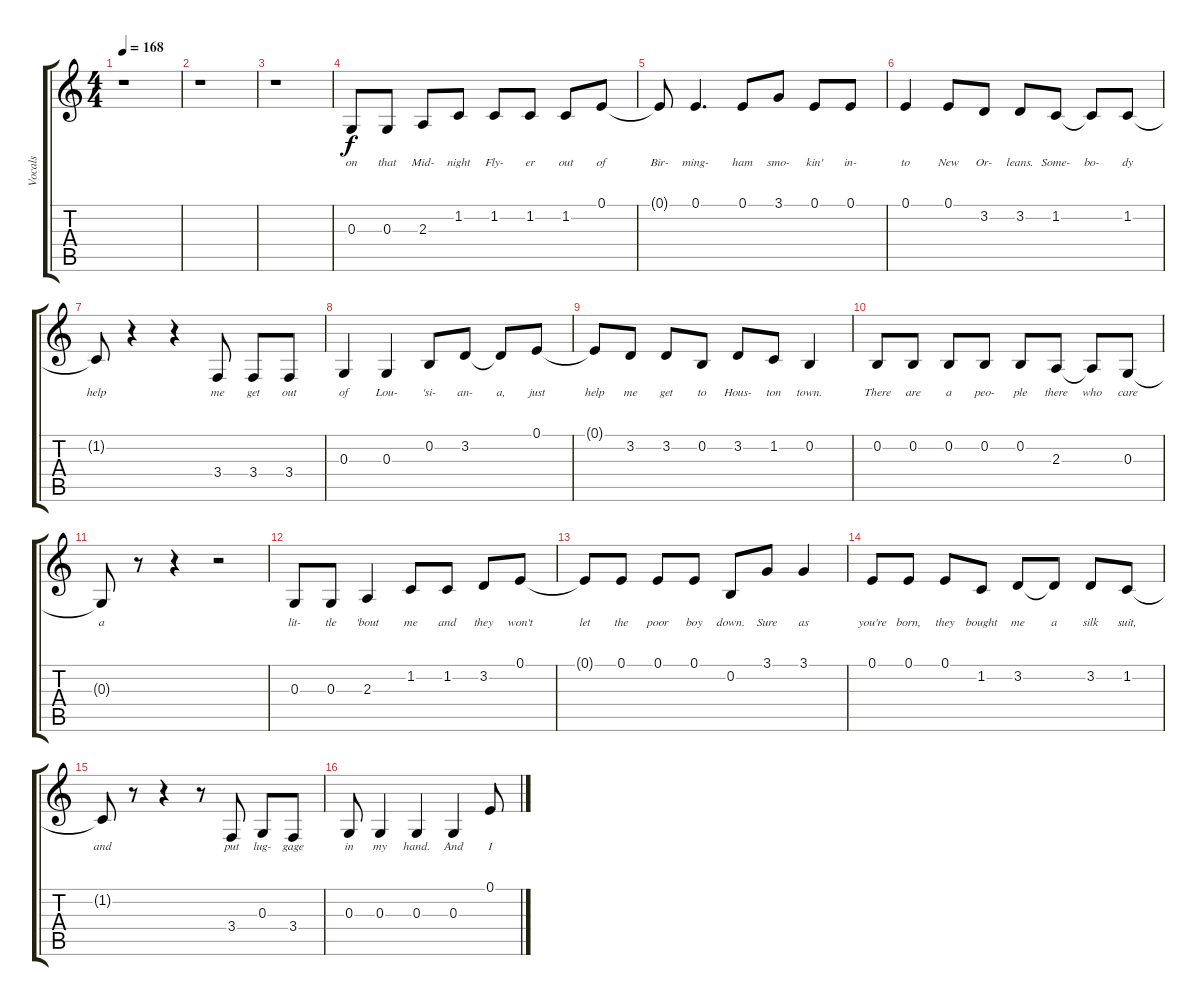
\track ("Vocals" "Vocals") {instrument harmonica}
\staff {score tabs}
\tuning (E4 B3 G3 D3 A2 E2) {hide}
\ts (4 4)
\tempo 168
\clef g2
\ks c
r.1{dy f} |
r.1 |
r.1 |
0.3.8{lyrics (0 "on") lyrics (1 "") lyrics (2 "") lyrics (3 "") lyrics (4 "")} 0.3.8{lyrics (0 "that") lyrics (1 "") lyrics (2 "") lyrics (3 "") lyrics (4 "")} 2.3.8{lyrics (0 "Mid-") lyrics (1 "") lyrics (2 "") lyrics (3 "") lyrics (4 "")} 1.2.8{lyrics (0 "night") lyrics (1 "") lyrics (2 "") lyrics (3 "") lyrics (4 "")} 1.2.8{lyrics (0 "Fly-") lyrics (1 "") lyrics (2 "") lyrics (3 "") lyrics (4 "")} 1.2.8{lyrics (0 "er") lyrics (1 "") lyrics (2 "") lyrics (3 "") lyrics (4 "")} 1.2.8{lyrics (0 "out") lyrics (1 "") lyrics (2 "") lyrics (3 "") lyrics (4 "")} 0.1.8{lyrics (0 "of") lyrics (1 "") lyrics (2 "") lyrics (3 "") lyrics (4 "")} |
0.1{t}.8{lyrics (0 "Bir-") lyrics (1 "") lyrics (2 "") lyrics (3 "") lyrics (4 "")} 0.1.4{d lyrics (0 "ming-") lyrics (1 "") lyrics (2 "") lyrics (3 "") lyrics (4 "")} 0.1.8{lyrics (0 "ham") lyrics (1 "") lyrics (2 "") lyrics (3 "") lyrics (4 "")} 3.1.8{lyrics (0 "smo-") lyrics (1 "") lyrics (2 "") lyrics (3 "") lyrics (4 "")} 0.1.8{lyrics (0 "kin'") lyrics (1 "") lyrics (2 "") lyrics (3 "") lyrics (4 "")} 0.1.8{lyrics (0 "in-") lyrics (1 "") lyrics (2 "") lyrics (3 "") lyrics (4 "")} |
0.1.4{lyrics (0 "to") lyrics (1 "") lyrics (2 "") lyrics (3 "") lyrics (4 "")} 0.1.8{lyrics (0 "New") lyrics (1 "") lyrics (2 "") lyrics (3 "") lyrics (4 "")} 3.2.8{lyrics (0 "Or-") lyrics (1 "") lyrics (2 "") lyrics (3 "") lyrics (4 "")} 3.2.8{lyrics (0 "leans.") lyrics (1 "") lyrics (2 "") lyrics (3 "") lyrics (4 "")} 1.2.8{lyrics (0 "Some-") lyrics (1 "") lyrics (2 "") lyrics (3 "") lyrics (4 "")} 1.2{t}.8{lyrics (0 "bo-") lyrics (1 "") lyrics (2 "") lyrics (3 "") lyrics (4 "")} 1.2.8{lyrics (0 "dy") lyrics (1 "") lyrics (2 "") lyrics (3 "") lyrics (4 "")} |
1.2{t}.8{lyrics (0 "help") lyrics (1 "") lyrics (2 "") lyrics (3 "") lyrics (4 "")} r.4 r.4 3.4.8{lyrics (0 "me") lyrics (1 "") lyrics (2 "") lyrics (3 "") lyrics (4 "")} 3.4.8{lyrics (0 "get") lyrics (1 "") lyrics (2 "") lyrics (3 "") lyrics (4 "")} 3.4.8{lyrics (0 "out") lyrics (1 "") lyrics (2 "") lyrics (3 "") lyrics (4 "")} |
0.3.4{lyrics (0 "of") lyrics (1 "") lyrics (2 "") lyrics (3 "") lyrics (4 "")} 0.3.4{lyrics (0 "Lou-") lyrics (1 "") lyrics (2 "") lyrics (3 "") lyrics (4 "")} 0.2.8{lyrics (0 "'si-") lyrics (1 "") lyrics (2 "") lyrics (3 "") lyrics (4 "")} 3.2.8{lyrics (0 "an-") lyrics (1 "") lyrics (2 "") lyrics (3 "") lyrics (4 "")} 3.2{t}.8{lyrics (0 "a,") lyrics (1 "") lyrics (2 "") lyrics (3 "") lyrics (4 "")} 0.1.8{lyrics (0 "just") lyrics (1 "") lyrics (2 "") lyrics (3 "") lyrics (4 "")} |
0.1{t}.8{lyrics (0 "help") lyrics (1 "") lyrics (2 "") lyrics (3 "") lyrics (4 "")} 3.2.8{lyrics (0 "me") lyrics (1 "") lyrics (2 "") lyrics (3 "") lyrics (4 "")} 3.2.8{lyrics (0 "get") lyrics (1 "") lyrics (2 "") lyrics (3 "") lyrics (4 "")} 0.2.8{lyrics (0 "to") lyrics (1 "") lyrics (2 "") lyrics (3 "") lyrics (4 "")} 3.2.8{lyrics (0 "Hous-") lyrics (1 "") lyrics (2 "") lyrics (3 "") lyrics (4 "")} 1.2.8{lyrics (0 "ton") lyrics (1 "") lyrics (2 "") lyrics (3 "") lyrics (4 "")} 0.2.4{lyrics (0 "town.") lyrics (1 "") lyrics (2 "") lyrics (3 "") lyrics (4 "")} |
0.2.8{lyrics (0 "There") lyrics (1 "") lyrics (2 "") lyrics (3 "") lyrics (4 "")} 0.2.8{lyrics (0 "are") lyrics (1 "") lyrics (2 "") lyrics (3 "") lyrics (4 "")} 0.2.8{lyrics (0 "a") lyrics (1 "") lyrics (2 "") lyrics (3 "") lyrics (4 "")} 0.2.8{lyrics (0 "peo-") lyrics (1 "") lyrics (2 "") lyrics (3 "") lyrics (4 "")} 0.2.8{lyrics (0 "ple") lyrics (1 "") lyrics (2 "") lyrics (3 "") lyrics (4 "")} 2.3.8{lyrics (0 "there") lyrics (1 "") lyrics (2 "") lyrics (3 "") lyrics (4 "")} 2.3{t}.8{lyrics (0 "who") lyrics (1 "") lyrics (2 "") lyrics (3 "") lyrics (4 "")} 0.3.8{lyrics (0 "care") lyrics (1 "") lyrics (2 "") lyrics (3 "") lyrics (4 "")} |
0.3{t}.8{lyrics (0 "a") lyrics (1 "") lyrics (2 "") lyrics (3 "") lyrics (4 "")} r.8 r.4 r.2 |
0.3.8{lyrics (0 "lit-") lyrics (1 "") lyrics (2 "") lyrics (3 "") lyrics (4 "")} 0.3.8{lyrics (0 "tle") lyrics (1 "") lyrics (2 "") lyrics (3 "") lyrics (4 "")} 2.3.4{lyrics (0 "'bout") lyrics (1 "") lyrics (2 "") lyrics (3 "") lyrics (4 "")} 1.2.8{lyrics (0 "me") lyrics (1 "") lyrics (2 "") lyrics (3 "") lyrics (4 "")} 1.2.8{lyrics (0 "and") lyrics (1 "") lyrics (2 "") lyrics (3 "") lyrics (4 "")} 3.2.8{lyrics (0 "they") lyrics (1 "") lyrics (2 "") lyrics (3 "") lyrics (4 "")} 0.1.8{lyrics (0 "won't") lyrics (1 "") lyrics (2 "") lyrics (3 "") lyrics (4 "")} |
0.1{t}.8{lyrics (0 "let") lyrics (1 "") lyrics (2 "") lyrics (3 "") lyrics (4 "")} 0.1.8{lyrics (0 "the") lyrics (1 "") lyrics (2 "") lyrics (3 "") lyrics (4 "")} 0.1.8{lyrics (0 "poor") lyrics (1 "") lyrics (2 "") lyrics (3 "") lyrics (4 "")} 0.1.8{lyrics (0 "boy") lyrics (1 "") lyrics (2 "") lyrics (3 "") lyrics (4 "")} 0.2.8{lyrics (0 "down.") lyrics (1 "") lyrics (2 "") lyrics (3 "") lyrics (4 "")} 3.1.8{lyrics (0 "Sure") lyrics (1 "") lyrics (2 "") lyrics (3 "") lyrics (4 "")} 3.1.4{lyrics (0 "as") lyrics (1 "") lyrics (2 "") lyrics (3 "") lyrics (4 "")} |
0.1.8{lyrics (0 "you're") lyrics (1 "") lyrics (2 "") lyrics (3 "") lyrics (4 "")} 0.1.8{lyrics (0 "born,") lyrics (1 "") lyrics (2 "") lyrics (3 "") lyrics (4 "")} 0.1.8{lyrics (0 "they") lyrics (1 "") lyrics (2 "") lyrics (3 "") lyrics (4 "")} 1.2.8{lyrics (0 "bought") lyrics (1 "") lyrics (2 "") lyrics (3 "") lyrics (4 "")} 3.2.8{lyrics (0 "me") lyrics (1 "") lyrics (2 "") lyrics (3 "") lyrics (4 "")} 3.2{t}.8{lyrics (0 "a") lyrics (1 "") lyrics (2 "") lyrics (3 "") lyrics (4 "")} 3.2.8{lyrics (0 "silk") lyrics (1 "") lyrics (2 "") lyrics (3 "") lyrics (4 "")} 1.2.8{lyrics (0 "suit,") lyrics (1 "") lyrics (2 "") lyrics (3 "") lyrics (4 "")} |
1.2{t}.8{lyrics (0 "and") lyrics (1 "") lyrics (2 "") lyrics (3 "") lyrics (4 "")} r.8 r.4 r.8 3.4.8{lyrics (0 "put") lyrics (1 "") lyrics (2 "") lyrics (3 "") lyrics (4 "")} 0.3.8{lyrics (0 "lug-") lyrics (1 "") lyrics (2 "") lyrics (3 "") lyrics (4 "")} 3.4.8{lyrics (0 "gage") lyrics (1 "") lyrics (2 "") lyrics (3 "") lyrics (4 "")} |
0.3.8{lyrics (0 "in") lyrics (1 "") lyrics (2 "") lyrics (3 "") lyrics (4 "")} 0.3.4{lyrics (0 "my") lyrics (1 "") lyrics (2 "") lyrics (3 "") lyrics (4 "")} 0.3.4{lyrics (0 "hand.") lyrics (1 "") lyrics (2 "") lyrics (3 "") lyrics (4 "")} 0.3.4{lyrics (0 "And") lyrics (1 "") lyrics (2 "") lyrics (3 "") lyrics (4 "")} 0.1.8{lyrics (0 "I") lyrics (1 "") lyrics (2 "") lyrics (3 "") lyrics (4 "")}
